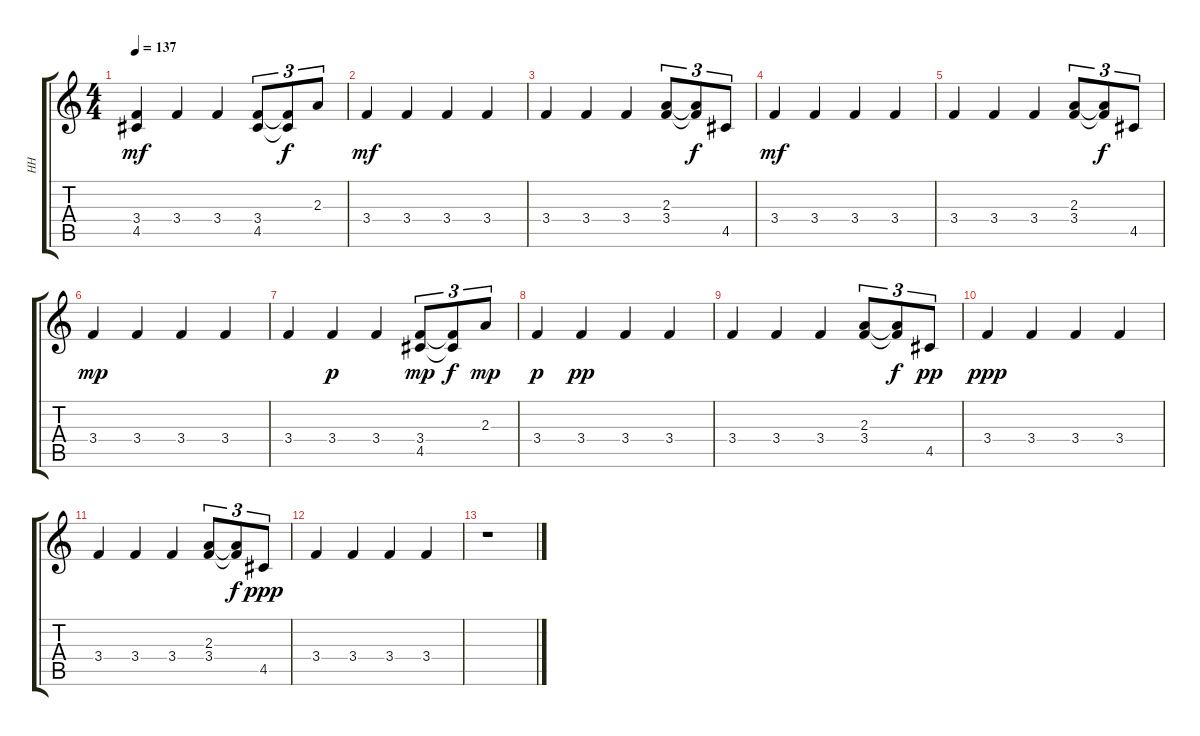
\track ("HH" "HH") {instrument acousticguitarsteel}
\staff {score tabs}
\tuning (E4 B3 G3 D3 A2 E2) {hide}
\ts (4 4)
\tempo 137
\clef g2
\ks c
(3.4 4.5).4{dy mf} 3.4.4 3.4.4 (3.4 4.5).8{tu (3 2)} (3.4{t} 4.5{t}).8{tu (3 2) dy f} 2.3.8{tu (3 2)} |
3.4.4{dy mf} 3.4.4 3.4.4 3.4.4 |
3.4.4 3.4.4 3.4.4 (2.3 3.4).8{tu (3 2)} (2.3{t} 3.4{t}).8{tu (3 2) dy f} 4.5.8{tu (3 2)} |
3.4.4{dy mf} 3.4.4 3.4.4 3.4.4 |
3.4.4 3.4.4 3.4.4 (2.3 3.4).8{tu (3 2)} (2.3{t} 3.4{t}).8{tu (3 2) dy f} 4.5.8{tu (3 2)} |
3.4.4{dy mp} 3.4.4 3.4.4 3.4.4 |
3.4.4 3.4.4{dy p} 3.4.4 (3.4 4.5).8{tu (3 2) dy mp} (3.4{t} 4.5{t}).8{tu (3 2) dy f} 2.3.8{tu (3 2) dy mp} |
3.4.4{dy p} 3.4.4{dy pp} 3.4.4 3.4.4 |
3.4.4 3.4.4 3.4.4 (2.3 3.4).8{tu (3 2)} (2.3{t} 3.4{t}).8{tu (3 2) dy f} 4.5.8{tu (3 2) dy pp} |
3.4.4{dy ppp} 3.4.4 3.4.4 3.4.4 |
3.4.4 3.4.4 3.4.4 (2.3 3.4).8{tu (3 2)} (2.3{t} 3.4{t}).8{tu (3 2) dy f} 4.5.8{tu (3 2) dy ppp} |
3.4.4 3.4.4 3.4.4 3.4.4 |
r.1
